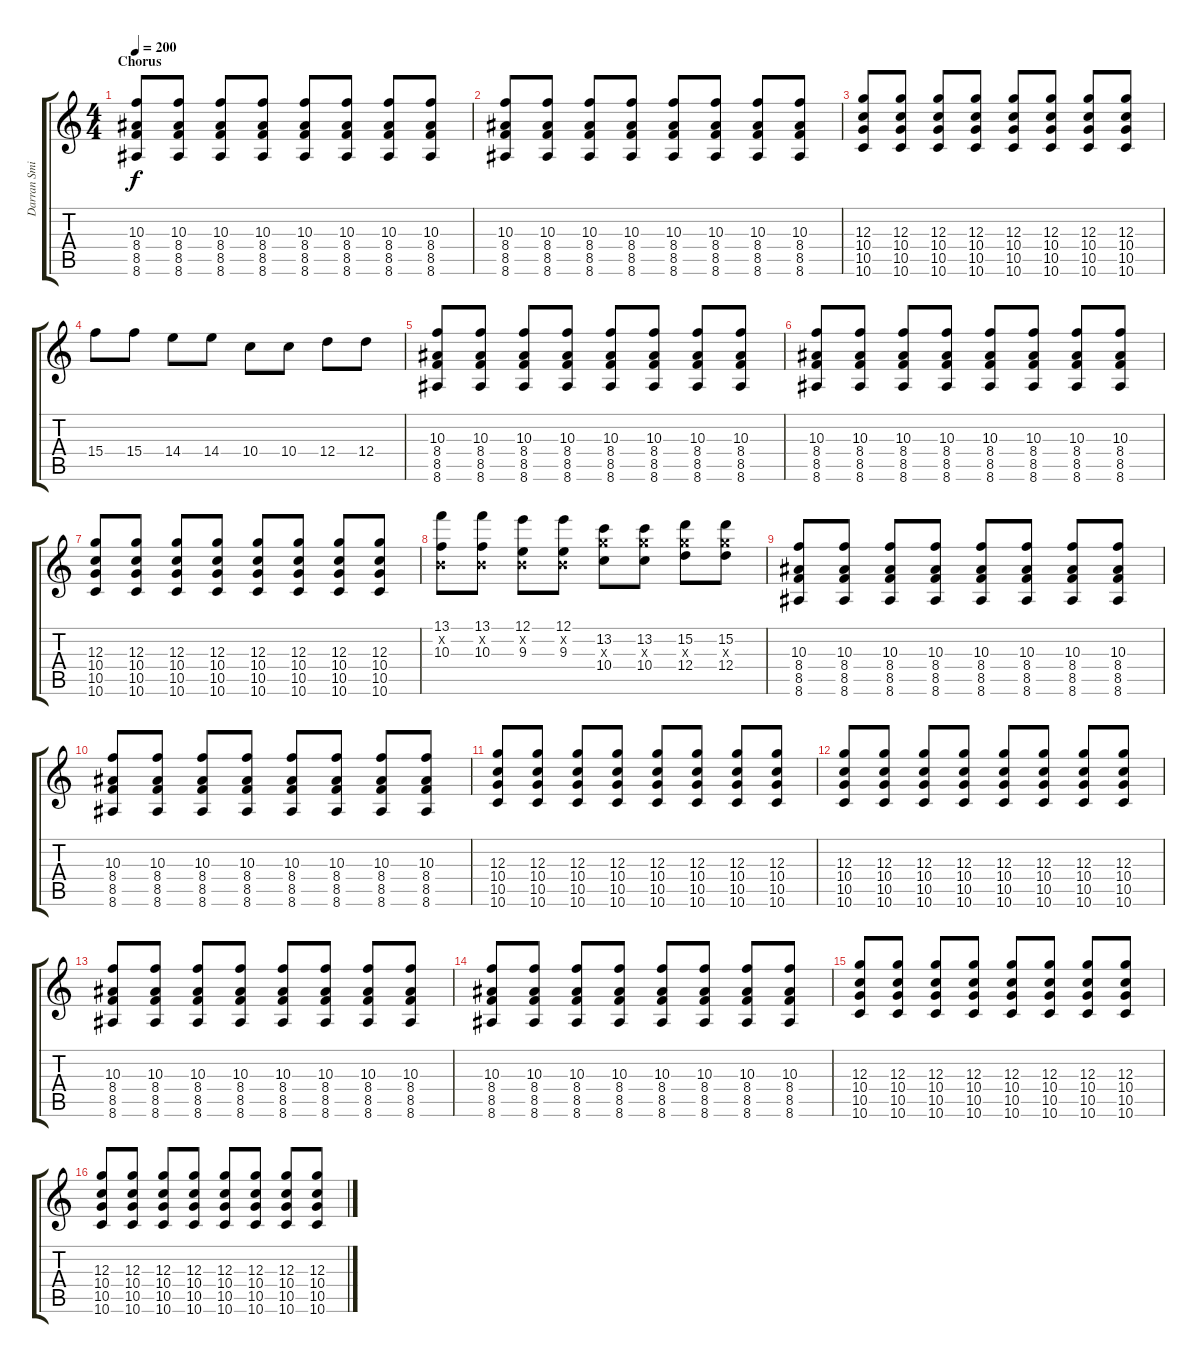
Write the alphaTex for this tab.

\track ("Darran Smith" "Darran Smi") {instrument distortionguitar}
\staff {score tabs}
\tuning (E4 B3 G3 D3 A2 D2) {hide}
\ts (4 4)
\section ("" "Chorus")
\tempo 200
\clef g2
\ks c
(10.3 8.4 8.5 8.6).8{dy f} (10.3 8.4 8.5 8.6).8 (10.3 8.4 8.5 8.6).8 (10.3 8.4 8.5 8.6).8 (10.3 8.4 8.5 8.6).8 (10.3 8.4 8.5 8.6).8 (10.3 8.4 8.5 8.6).8 (10.3 8.4 8.5 8.6).8 |
(10.3 8.4 8.5 8.6).8 (10.3 8.4 8.5 8.6).8 (10.3 8.4 8.5 8.6).8 (10.3 8.4 8.5 8.6).8 (10.3 8.4 8.5 8.6).8 (10.3 8.4 8.5 8.6).8 (10.3 8.4 8.5 8.6).8 (10.3 8.4 8.5 8.6).8 |
(12.3 10.4 10.5 10.6).8 (12.3 10.4 10.5 10.6).8 (12.3 10.4 10.5 10.6).8 (12.3 10.4 10.5 10.6).8 (12.3 10.4 10.5 10.6).8 (12.3 10.4 10.5 10.6).8 (12.3 10.4 10.5 10.6).8 (12.3 10.4 10.5 10.6).8 |
15.4.8 15.4.8 14.4.8 14.4.8 10.4.8 10.4.8 12.4.8 12.4.8 |
(10.3 8.4 8.5 8.6).8 (10.3 8.4 8.5 8.6).8 (10.3 8.4 8.5 8.6).8 (10.3 8.4 8.5 8.6).8 (10.3 8.4 8.5 8.6).8 (10.3 8.4 8.5 8.6).8 (10.3 8.4 8.5 8.6).8 (10.3 8.4 8.5 8.6).8 |
(10.3 8.4 8.5 8.6).8 (10.3 8.4 8.5 8.6).8 (10.3 8.4 8.5 8.6).8 (10.3 8.4 8.5 8.6).8 (10.3 8.4 8.5 8.6).8 (10.3 8.4 8.5 8.6).8 (10.3 8.4 8.5 8.6).8 (10.3 8.4 8.5 8.6).8 |
(12.3 10.4 10.5 10.6).8 (12.3 10.4 10.5 10.6).8 (12.3 10.4 10.5 10.6).8 (12.3 10.4 10.5 10.6).8 (12.3 10.4 10.5 10.6).8 (12.3 10.4 10.5 10.6).8 (12.3 10.4 10.5 10.6).8 (12.3 10.4 10.5 10.6).8 |
(13.1 0.2{x} 10.3).8 (13.1 0.2{x} 10.3).8 (12.1 0.2{x} 9.3).8 (12.1 0.2{x} 9.3).8 (13.2 12.3{x} 10.4).8 (13.2 12.3{x} 10.4).8 (15.2 12.3{x} 12.4).8 (15.2 12.3{x} 12.4).8 |
(10.3 8.4 8.5 8.6).8 (10.3 8.4 8.5 8.6).8 (10.3 8.4 8.5 8.6).8 (10.3 8.4 8.5 8.6).8 (10.3 8.4 8.5 8.6).8 (10.3 8.4 8.5 8.6).8 (10.3 8.4 8.5 8.6).8 (10.3 8.4 8.5 8.6).8 |
(10.3 8.4 8.5 8.6).8 (10.3 8.4 8.5 8.6).8 (10.3 8.4 8.5 8.6).8 (10.3 8.4 8.5 8.6).8 (10.3 8.4 8.5 8.6).8 (10.3 8.4 8.5 8.6).8 (10.3 8.4 8.5 8.6).8 (10.3 8.4 8.5 8.6).8 |
(12.3 10.4 10.5 10.6).8 (12.3 10.4 10.5 10.6).8 (12.3 10.4 10.5 10.6).8 (12.3 10.4 10.5 10.6).8 (12.3 10.4 10.5 10.6).8 (12.3 10.4 10.5 10.6).8 (12.3 10.4 10.5 10.6).8 (12.3 10.4 10.5 10.6).8 |
(12.3 10.4 10.5 10.6).8 (12.3 10.4 10.5 10.6).8 (12.3 10.4 10.5 10.6).8 (12.3 10.4 10.5 10.6).8 (12.3 10.4 10.5 10.6).8 (12.3 10.4 10.5 10.6).8 (12.3 10.4 10.5 10.6).8 (12.3 10.4 10.5 10.6).8 |
(10.3 8.4 8.5 8.6).8 (10.3 8.4 8.5 8.6).8 (10.3 8.4 8.5 8.6).8 (10.3 8.4 8.5 8.6).8 (10.3 8.4 8.5 8.6).8 (10.3 8.4 8.5 8.6).8 (10.3 8.4 8.5 8.6).8 (10.3 8.4 8.5 8.6).8 |
(10.3 8.4 8.5 8.6).8 (10.3 8.4 8.5 8.6).8 (10.3 8.4 8.5 8.6).8 (10.3 8.4 8.5 8.6).8 (10.3 8.4 8.5 8.6).8 (10.3 8.4 8.5 8.6).8 (10.3 8.4 8.5 8.6).8 (10.3 8.4 8.5 8.6).8 |
(12.3 10.4 10.5 10.6).8 (12.3 10.4 10.5 10.6).8 (12.3 10.4 10.5 10.6).8 (12.3 10.4 10.5 10.6).8 (12.3 10.4 10.5 10.6).8 (12.3 10.4 10.5 10.6).8 (12.3 10.4 10.5 10.6).8 (12.3 10.4 10.5 10.6).8 |
(12.3 10.4 10.5 10.6).8 (12.3 10.4 10.5 10.6).8 (12.3 10.4 10.5 10.6).8 (12.3 10.4 10.5 10.6).8 (12.3 10.4 10.5 10.6).8 (12.3 10.4 10.5 10.6).8 (12.3 10.4 10.5 10.6).8 (12.3 10.4 10.5 10.6).8
